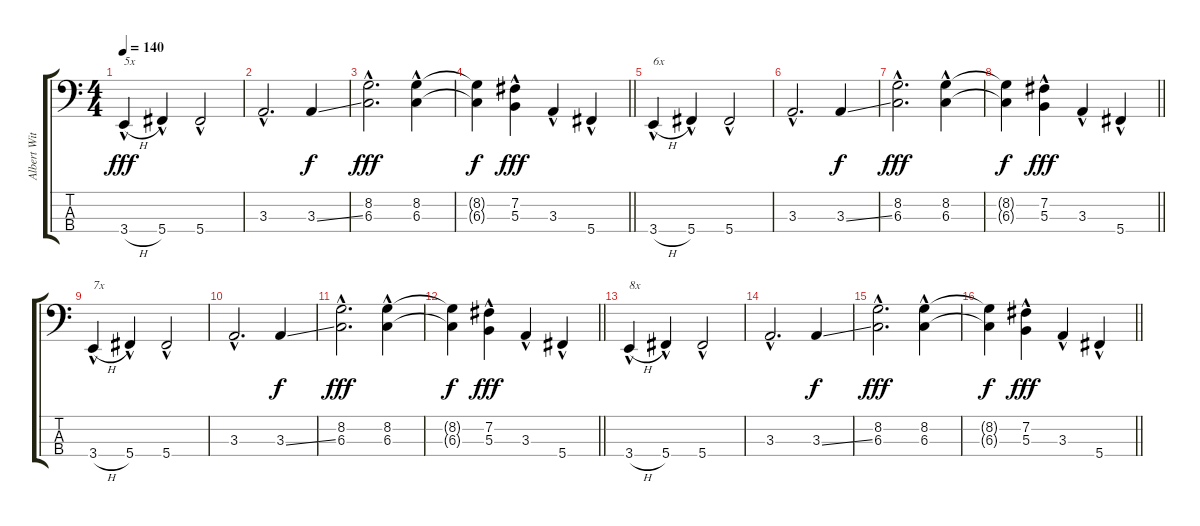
\track ("Albert Witchfinder" "Albert Wit") {instrument electricbassfinger bank 255}
\staff {score tabs}
\tuning (E2 B1 Gb1 Db1) {hide}
\ts (4 4)
\tempo 140
\clef f4
\ks c
3.4{h hac}.4{txt "5x" dy fff} 5.4{hac}.4 5.4{hac}.2 |
3.3{hac}.2{d} 3.3{ss}.4{dy f} |
(8.2 6.3{hac}).2{d dy fff} (8.2 6.3{hac}).4 |
\barLineRight lightlight
(8.2{t} 6.3{t}).4{dy f} (7.2 5.3{hac}).4{dy fff} 3.3{hac}.4 5.4{hac}.4 |
3.4{h hac}.4{txt "6x"} 5.4{hac}.4 5.4{hac}.2 |
3.3{hac}.2{d} 3.3{ss}.4{dy f} |
(8.2 6.3{hac}).2{d dy fff} (8.2 6.3{hac}).4 |
\barLineRight lightlight
(8.2{t} 6.3{t}).4{dy f} (7.2 5.3{hac}).4{dy fff} 3.3{hac}.4 5.4{hac}.4 |
3.4{h hac}.4{txt "7x"} 5.4{hac}.4 5.4{hac}.2 |
3.3{hac}.2{d} 3.3{ss}.4{dy f} |
(8.2 6.3{hac}).2{d dy fff} (8.2 6.3{hac}).4 |
\barLineRight lightlight
(8.2{t} 6.3{t}).4{dy f} (7.2 5.3{hac}).4{dy fff} 3.3{hac}.4 5.4{hac}.4 |
3.4{h hac}.4{txt "8x"} 5.4{hac}.4 5.4{hac}.2 |
3.3{hac}.2{d} 3.3{ss}.4{dy f} |
(8.2 6.3{hac}).2{d dy fff} (8.2 6.3{hac}).4 |
\barLineRight lightlight
(8.2{t} 6.3{t}).4{dy f} (7.2 5.3{hac}).4{dy fff} 3.3{hac}.4 5.4{hac}.4
